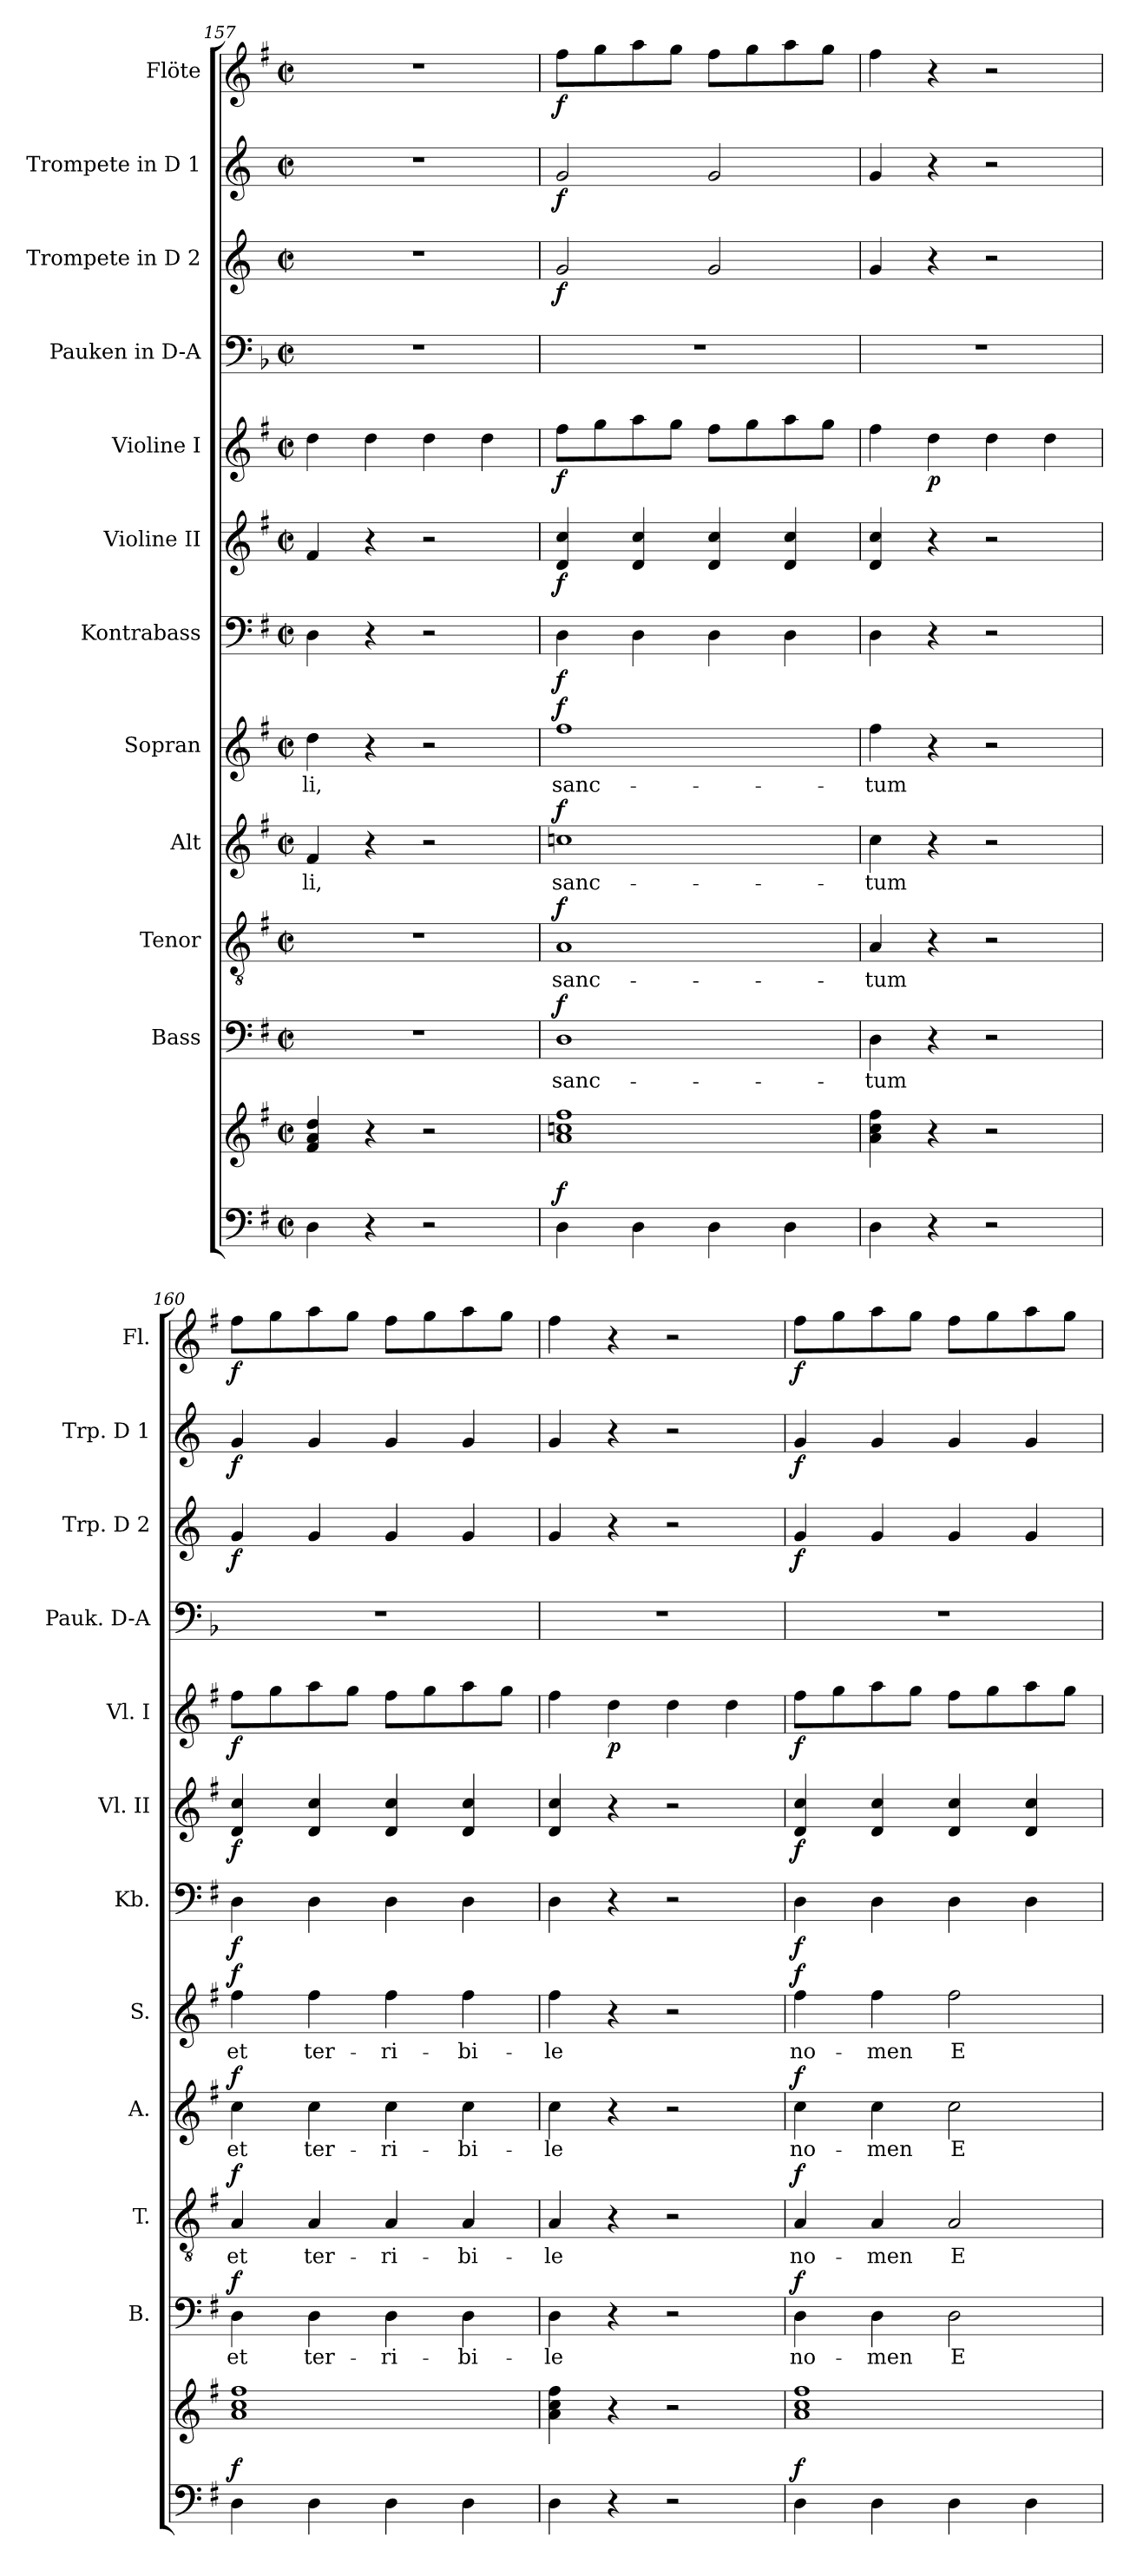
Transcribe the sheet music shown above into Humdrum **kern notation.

**kern	**kern	**dynam	**kern	**text	**dynam	**kern	**text	**dynam	**kern	**text	**dynam	**kern	**text	**dynam	**kern	**dynam	**kern	**dynam	**kern	**dynam	**kern	**kern	**dynam	**kern	**dynam	**kern	**dynam
*part12	*part12	*part12	*part11	*part11	*part11	*part10	*part10	*part10	*part9	*part9	*part9	*part8	*part8	*part8	*part7	*part7	*part6	*part6	*part5	*part5	*part4	*part3	*part3	*part2	*part2	*part1	*part1
*staff13	*staff12	*staff12/13	*staff11	*staff11	*staff11	*staff10	*staff10	*staff10	*staff9	*staff9	*staff9	*staff8	*staff8	*staff8	*staff7	*staff7	*staff6	*staff6	*staff5	*staff5	*staff4	*staff3	*staff3	*staff2	*staff2	*staff1	*staff1
*	*	*	*I"Bass	*	*	*I"Tenor	*	*	*I"Alt	*	*	*I"Sopran	*	*	*I"Kontrabass	*	*I"Violine II	*	*I"Violine I	*	*I"Pauken in D-A	*I"Trompete in D 2	*	*I"Trompete in D 1	*	*I"Flöte	*
*	*	*	*I'B.	*	*	*I'T.	*	*	*I'A.	*	*	*I'S.	*	*	*I'Kb.	*	*I'Vl. II	*	*I'Vl. I	*	*I'Pauk. D-A	*I'Trp. D 2	*	*I'Trp. D 1	*	*I'Fl.	*
!!LO:PB:g=z
*clefF4	*clefG2	*	*clefF4	*	*	*clefGv2	*	*	*clefG2	*	*	*clefG2	*	*	*clefF4	*	*clefG2	*	*clefG2	*	*clefF4	*clefG2	*	*clefG2	*	*clefG2	*
*	*	*	*	*	*	*	*	*	*	*	*	*	*	*	*ITrd7c12	*	*	*	*	*	*ITrd-1c-2	*ITrd3c5	*	*ITrd3c5	*	*	*
*k[f#]	*k[f#]	*	*k[f#]	*	*	*k[f#]	*	*	*k[f#]	*	*	*k[f#]	*	*	*k[f#]	*	*k[f#]	*	*k[f#]	*	*k[f#]	*k[f#]	*	*k[f#]	*	*k[f#]	*
*G:	*G:	*	*G:	*	*	*G:	*	*	*G:	*	*	*G:	*	*	*G:	*	*G:	*	*G:	*	*G:	*G:	*	*G:	*	*G:	*
*M2/2	*M2/2	*	*M2/2	*	*	*M2/2	*	*	*M2/2	*	*	*M2/2	*	*	*M2/2	*	*M2/2	*	*M2/2	*	*M2/2	*M2/2	*	*M2/2	*	*M2/2	*
*met(c|)	*met(c|)	*	*met(c|)	*	*	*met(c|)	*	*	*met(c|)	*	*	*met(c|)	*	*	*met(c|)	*	*met(c|)	*	*met(c|)	*	*met(c|)	*met(c|)	*	*met(c|)	*	*met(c|)	*
=157	=157	=157	=157	=157	=157	=157	=157	=157	=157	=157	=157	=157	=157	=157	=157	=157	=157	=157	=157	=157	=157	=157	=157	=157	=157	=157	=157
!	!	!	!	!	!	!	!	!	!	!LO:LY:b	!	!	!LO:LY:b	!	!	!	!	!	!	!	!	!	!	!	!	!	!
4D\	4f#/ 4a/ 4dd/	.	1r	.	.	1r	.	.	4f#/	-li,	.	4dd\	-li,	.	4DD\	.	4f#/	.	4dd\	.	1r	1r	.	1r	.	1r	.
4r	4r	.	.	.	.	.	.	.	4r	.	.	4r	.	.	4r	.	4r	.	4dd\	.	.	.	.	.	.	.	.
2r	2r	.	.	.	.	.	.	.	2r	.	.	2r	.	.	2r	.	2r	.	4dd\	.	.	.	.	.	.	.	.
.	.	.	.	.	.	.	.	.	.	.	.	.	.	.	.	.	.	.	4dd\	.	.	.	.	.	.	.	.
=158	=158	=158	=158	=158	=158	=158	=158	=158	=158	=158	=158	=158	=158	=158	=158	=158	=158	=158	=158	=158	=158	=158	=158	=158	=158	=158	=158
!	!	!LO:DY:a=2	!	!LO:LY:b	!LO:DY:a	!	!LO:LY:b	!LO:DY:a	!	!LO:LY:b	!LO:DY:a	!	!LO:LY:b	!LO:DY:a	!	!LO:DY:b	!	!LO:DY:b	!	!LO:DY:b	!	!	!LO:DY:b	!	!LO:DY:b	!	!LO:DY:b
4D\	1a 1ccn 1ff#	f	1D	sanc-	f	1A	sanc-	f	1ccn	sanc-	f	1ff#	sanc-	f	4DD\	f	4d/ 4cc/	f	8ff#\L	f	1r	2d/	f	2d/	f	8ff#\L	f
.	.	.	.	.	.	.	.	.	.	.	.	.	.	.	.	.	.	.	8gg\	.	.	.	.	.	.	8gg\	.
4D\	.	.	.	.	.	.	.	.	.	.	.	.	.	.	4DD\	.	4d/ 4cc/	.	8aa\	.	.	.	.	.	.	8aa\	.
.	.	.	.	.	.	.	.	.	.	.	.	.	.	.	.	.	.	.	8gg\J	.	.	.	.	.	.	8gg\J	.
4D\	.	.	.	.	.	.	.	.	.	.	.	.	.	.	4DD\	.	4d/ 4cc/	.	8ff#\L	.	.	2d/	.	2d/	.	8ff#\L	.
.	.	.	.	.	.	.	.	.	.	.	.	.	.	.	.	.	.	.	8gg\	.	.	.	.	.	.	8gg\	.
4D\	.	.	.	.	.	.	.	.	.	.	.	.	.	.	4DD\	.	4d/ 4cc/	.	8aa\	.	.	.	.	.	.	8aa\	.
.	.	.	.	.	.	.	.	.	.	.	.	.	.	.	.	.	.	.	8gg\J	.	.	.	.	.	.	8gg\J	.
=159	=159	=159	=159	=159	=159	=159	=159	=159	=159	=159	=159	=159	=159	=159	=159	=159	=159	=159	=159	=159	=159	=159	=159	=159	=159	=159	=159
!	!	!	!	!LO:LY:b	!	!	!LO:LY:b	!	!	!LO:LY:b	!	!	!LO:LY:b	!	!	!	!	!	!	!	!	!	!	!	!	!	!
4D\	4a\ 4cc\ 4ff#\	.	4D\	-tum	.	4A/	-tum	.	4cc\	-tum	.	4ff#\	-tum	.	4DD\	.	4d/ 4cc/	.	4ff#\	.	1r	4d/	.	4d/	.	4ff#\	.
!	!	!	!	!	!	!	!	!	!	!	!	!	!	!	!	!	!	!	!	!LO:DY:b	!	!	!	!	!	!	!
4r	4r	.	4r	.	.	4r	.	.	4r	.	.	4r	.	.	4r	.	4r	.	4dd\	p	.	4r	.	4r	.	4r	.
2r	2r	.	2r	.	.	2r	.	.	2r	.	.	2r	.	.	2r	.	2r	.	4dd\	.	.	2r	.	2r	.	2r	.
.	.	.	.	.	.	.	.	.	.	.	.	.	.	.	.	.	.	.	4dd\	.	.	.	.	.	.	.	.
=160	=160	=160	=160	=160	=160	=160	=160	=160	=160	=160	=160	=160	=160	=160	=160	=160	=160	=160	=160	=160	=160	=160	=160	=160	=160	=160	=160
!	!	!LO:DY:a=2	!	!LO:LY:b	!LO:DY:a	!	!LO:LY:b	!LO:DY:a	!	!LO:LY:b	!LO:DY:a	!	!LO:LY:b	!LO:DY:a	!	!LO:DY:b	!	!LO:DY:b	!	!LO:DY:b	!	!	!LO:DY:b	!	!LO:DY:b	!	!LO:DY:b
4D\	1a 1cc 1ff#	f	4D\	et	f	4A/	et	f	4cc\	et	f	4ff#\	et	f	4DD\	f	4d/ 4cc/	f	8ff#\L	f	1r	4d/	f	4d/	f	8ff#\L	f
.	.	.	.	.	.	.	.	.	.	.	.	.	.	.	.	.	.	.	8gg\	.	.	.	.	.	.	8gg\	.
!	!	!	!	!LO:LY:b	!	!	!LO:LY:b	!	!	!LO:LY:b	!	!	!LO:LY:b	!	!	!	!	!	!	!	!	!	!	!	!	!	!
4D\	.	.	4D\	ter-	.	4A/	ter-	.	4cc\	ter-	.	4ff#\	ter-	.	4DD\	.	4d/ 4cc/	.	8aa\	.	.	4d/	.	4d/	.	8aa\	.
.	.	.	.	.	.	.	.	.	.	.	.	.	.	.	.	.	.	.	8gg\J	.	.	.	.	.	.	8gg\J	.
!	!	!	!	!LO:LY:b	!	!	!LO:LY:b	!	!	!LO:LY:b	!	!	!LO:LY:b	!	!	!	!	!	!	!	!	!	!	!	!	!	!
4D\	.	.	4D\	-ri-	.	4A/	-ri-	.	4cc\	-ri-	.	4ff#\	-ri-	.	4DD\	.	4d/ 4cc/	.	8ff#\L	.	.	4d/	.	4d/	.	8ff#\L	.
.	.	.	.	.	.	.	.	.	.	.	.	.	.	.	.	.	.	.	8gg\	.	.	.	.	.	.	8gg\	.
!	!	!	!	!LO:LY:b	!	!	!LO:LY:b	!	!	!LO:LY:b	!	!	!LO:LY:b	!	!	!	!	!	!	!	!	!	!	!	!	!	!
4D\	.	.	4D\	-bi-	.	4A/	-bi-	.	4cc\	-bi-	.	4ff#\	-bi-	.	4DD\	.	4d/ 4cc/	.	8aa\	.	.	4d/	.	4d/	.	8aa\	.
.	.	.	.	.	.	.	.	.	.	.	.	.	.	.	.	.	.	.	8gg\J	.	.	.	.	.	.	8gg\J	.
=161	=161	=161	=161	=161	=161	=161	=161	=161	=161	=161	=161	=161	=161	=161	=161	=161	=161	=161	=161	=161	=161	=161	=161	=161	=161	=161	=161
!	!	!	!	!LO:LY:b	!	!	!LO:LY:b	!	!	!LO:LY:b	!	!	!LO:LY:b	!	!	!	!	!	!	!	!	!	!	!	!	!	!
4D\	4a\ 4cc\ 4ff#\	.	4D\	-le	.	4A/	-le	.	4cc\	-le	.	4ff#\	-le	.	4DD\	.	4d/ 4cc/	.	4ff#\	.	1r	4d/	.	4d/	.	4ff#\	.
!	!	!	!	!	!	!	!	!	!	!	!	!	!	!	!	!	!	!	!	!LO:DY:b	!	!	!	!	!	!	!
4r	4r	.	4r	.	.	4r	.	.	4r	.	.	4r	.	.	4r	.	4r	.	4dd\	p	.	4r	.	4r	.	4r	.
2r	2r	.	2r	.	.	2r	.	.	2r	.	.	2r	.	.	2r	.	2r	.	4dd\	.	.	2r	.	2r	.	2r	.
.	.	.	.	.	.	.	.	.	.	.	.	.	.	.	.	.	.	.	4dd\	.	.	.	.	.	.	.	.
!!LO:PB:g=z
=162	=162	=162	=162	=162	=162	=162	=162	=162	=162	=162	=162	=162	=162	=162	=162	=162	=162	=162	=162	=162	=162	=162	=162	=162	=162	=162	=162
!	!	!LO:DY:a=2	!	!LO:LY:b	!LO:DY:a	!	!LO:LY:b	!LO:DY:a	!	!LO:LY:b	!LO:DY:a	!	!LO:LY:b	!LO:DY:a	!	!LO:DY:b	!	!LO:DY:b	!	!LO:DY:b	!	!	!LO:DY:b	!	!LO:DY:b	!	!LO:DY:b
4D\	1a 1cc 1ff#	f	4D\	no-	f	4A/	no-	f	4cc\	no-	f	4ff#\	no-	f	4DD\	f	4d/ 4cc/	f	8ff#\L	f	1r	4d/	f	4d/	f	8ff#\L	f
.	.	.	.	.	.	.	.	.	.	.	.	.	.	.	.	.	.	.	8gg\	.	.	.	.	.	.	8gg\	.
!	!	!	!	!LO:LY:b	!	!	!LO:LY:b	!	!	!LO:LY:b	!	!	!LO:LY:b	!	!	!	!	!	!	!	!	!	!	!	!	!	!
4D\	.	.	4D\	-men	.	4A/	-men	.	4cc\	-men	.	4ff#\	-men	.	4DD\	.	4d/ 4cc/	.	8aa\	.	.	4d/	.	4d/	.	8aa\	.
.	.	.	.	.	.	.	.	.	.	.	.	.	.	.	.	.	.	.	8gg\J	.	.	.	.	.	.	8gg\J	.
!	!	!	!	!LO:LY:b	!	!	!LO:LY:b	!	!	!LO:LY:b	!	!	!LO:LY:b	!	!	!	!	!	!	!	!	!	!	!	!	!	!
4D\	.	.	2D\	E-	.	2A/	E-	.	2cc\	E-	.	2ff#\	E-	.	4DD\	.	4d/ 4cc/	.	8ff#\L	.	.	4d/	.	4d/	.	8ff#\L	.
.	.	.	.	.	.	.	.	.	.	.	.	.	.	.	.	.	.	.	8gg\	.	.	.	.	.	.	8gg\	.
4D\	.	.	.	.	.	.	.	.	.	.	.	.	.	.	4DD\	.	4d/ 4cc/	.	8aa\	.	.	4d/	.	4d/	.	8aa\	.
.	.	.	.	.	.	.	.	.	.	.	.	.	.	.	.	.	.	.	8gg\J	.	.	.	.	.	.	8gg\J	.
=	=	=	=	=	=	=	=	=	=	=	=	=	=	=	=	=	=	=	=	=	=	=	=	=	=	=	=
*-	*-	*-	*-	*-	*-	*-	*-	*-	*-	*-	*-	*-	*-	*-	*-	*-	*-	*-	*-	*-	*-	*-	*-	*-	*-	*-	*-
